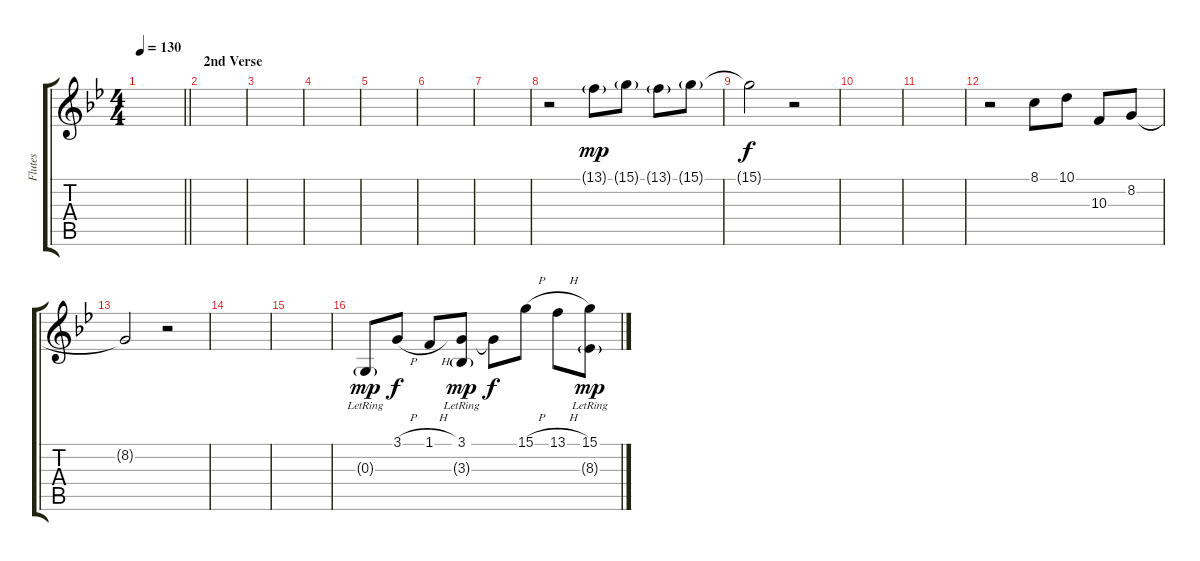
\track ("Flutes" "Flutes") {instrument flute}
\staff {score tabs}
\tuning (E4 B3 G3 D3 A2 E2) {hide}
\ts (4 4)
\tempo 130
\clef g2
\barLineRight lightlight
\ks bb
|
\section ("" "2nd Verse")
|
|
|
|
|
|
r.2 13.1{g}.8{dy mp} 15.1{g}.8 13.1{g}.8 15.1{g}.8 |
15.1{t}.2{dy f} r.2 |
|
|
r.2 8.1.8 10.1.8 10.3.8 8.2.8 |
8.2{t}.2 r.2 |
|
|
0.3{g lr}.8{dy mp} 3.1{h}.8{dy f} 1.1{h}.8 (3.1 3.3{g lr}).8{dy mp} 3.1{t}.8{dy f} 15.1{h}.8 13.1{h}.8 (15.1 8.3{g lr}).8{dy mp}
